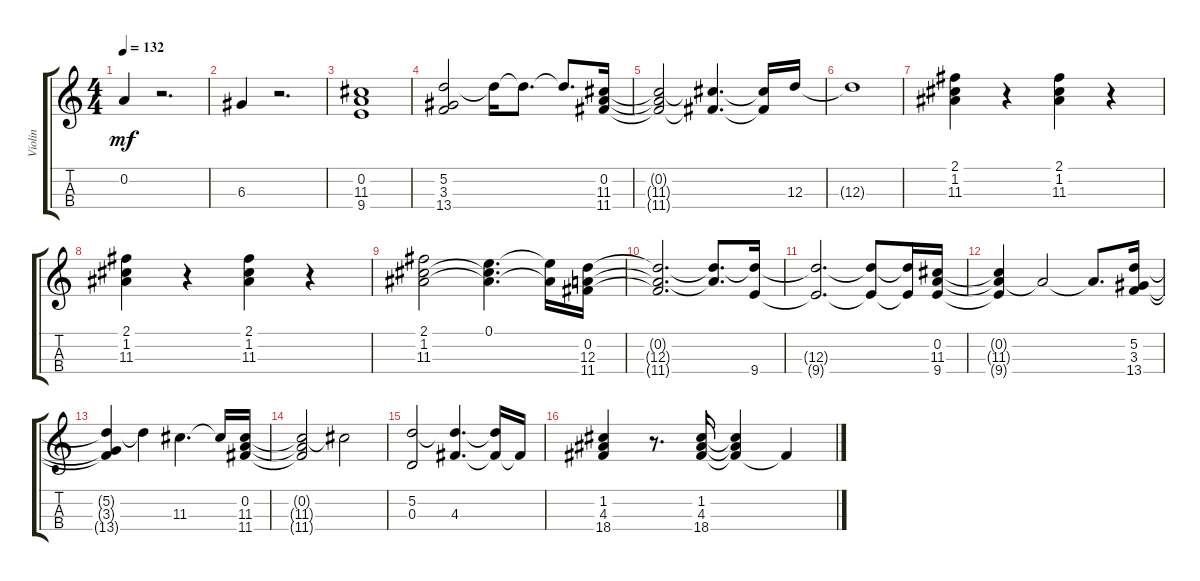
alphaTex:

\track ("Violin" "Violin") {instrument stringensemble1}
\staff {score tabs}
\tuning (E5 A4 D4 G3) {hide}
\ts (4 4)
\tempo 132
\clef g2
\ks aminor
0.2{t}.4{dy mf} r.2{d} |
6.3.4 r.2{d} |
(0.2 11.3 9.4).1 |
(5.2 3.3 13.4).2 5.2{t}.16 5.2{t}.8{d} 5.2{t}.8{d} (0.2 11.3 11.4).16 |
(0.2{t} 11.3{t} 11.4{t}).2 (11.3{t} 11.4{t}).4{d} (11.3{t} 11.4{t}).16 12.3.16 |
12.3{t}.1 |
(2.1 1.2 11.3).4 r.4 (2.1 1.2 11.3).4 r.4 |
(2.1 1.2 11.3).4 r.4 (2.1 1.2 11.3).4 r.4 |
(2.1 1.2 11.3).2 (0.1 1.2{t} 11.3{t}).4{d} (0.1{t} 1.2{t}).16 (0.2 12.3 11.4).16 |
(0.2{t} 12.3{t} 11.4{t}).2{d} (0.2{t} 12.3{t}).8{d} (12.3{t} 9.4).16 |
(12.3{t} 9.4{t}).2{d} (12.3{t} 9.4{t}).8 (12.3{t} 9.4{t}).16 (0.2 11.3 9.4).16 |
(0.2{t} 11.3{t} 9.4{t}).4 0.2{t}.2 0.2{t}.8{d} (5.2 3.3 13.4).16 |
(5.2{t} 3.3{t} 13.4{t}).4 5.2{t}.4 11.3.4{d} 11.3{t}.16 (0.2 11.3 11.4).16 |
(0.2{t} 11.3{t} 11.4{t}).2 11.3{t}.2 |
(5.2 0.3).2 (5.2{t} 4.3).4{d} (5.2{t} 4.3{t}).16 4.3{t}.16 |
(1.2 4.3 18.4).4 r.8{d} (1.2 4.3 18.4).16 (1.2{t} 4.3{t} 18.4{t}).4 4.3{t}.4
